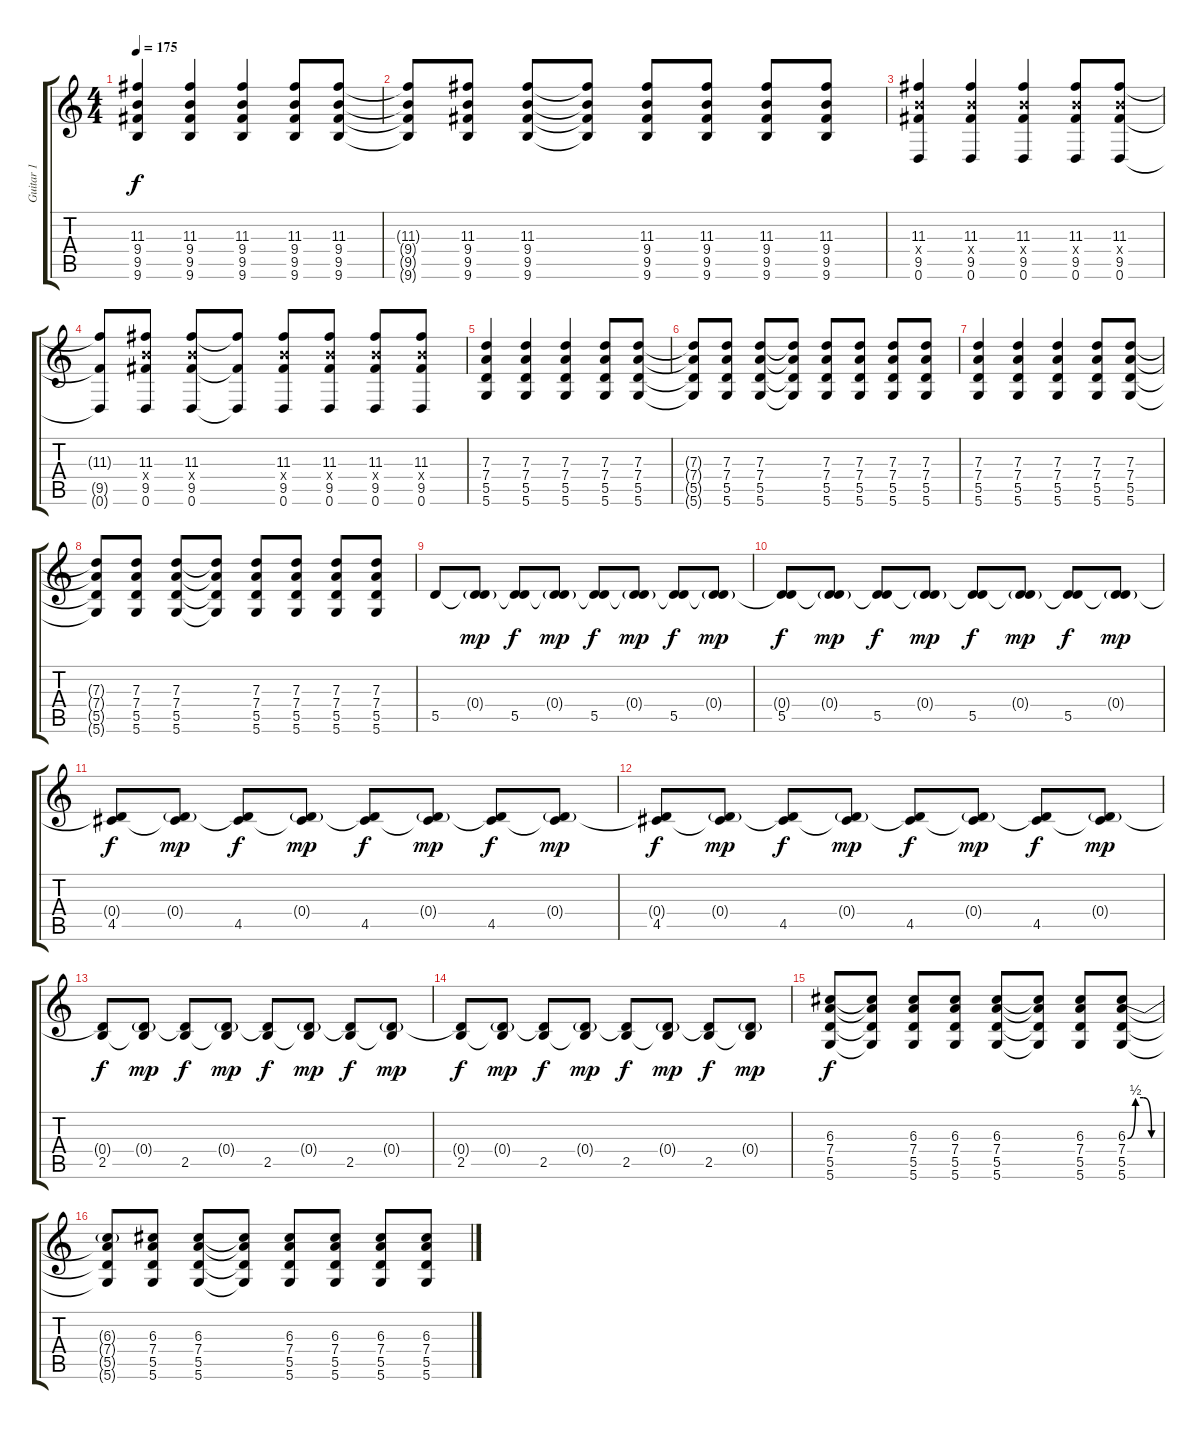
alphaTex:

\track ("Guitar 1" "Guitar 1") {instrument overdrivenguitar}
\staff {score tabs}
\tuning (E4 B3 G3 D3 A2 D2) {hide}
\ts (4 4)
\tempo 175
\clef g2
\ks c
(11.3 9.4 9.5 9.6).4{dy f} (11.3 9.4 9.5 9.6).4 (11.3 9.4 9.5 9.6).4 (11.3 9.4 9.5 9.6).8 (11.3 9.4 9.5 9.6).8 |
(11.3{t} 9.4{t} 9.5{t} 9.6{t}).8 (11.3 9.4 9.5 9.6).8 (11.3 9.4 9.5 9.6).8 (11.3{t} 9.4{t} 9.5{t} 9.6{t}).8 (11.3 9.4 9.5 9.6).8 (11.3 9.4 9.5 9.6).8 (11.3 9.4 9.5 9.6).8 (11.3 9.4 9.5 9.6).8 |
(11.3 9.4{x} 9.5 0.6).4 (11.3 9.4{x} 9.5 0.6).4 (11.3 9.4{x} 9.5 0.6).4 (11.3 9.4{x} 9.5 0.6).8 (11.3 9.4{x} 9.5 0.6).8 |
(11.3{t} 9.5{t} 0.6{t}).8 (11.3 9.4{x} 9.5 0.6).8 (11.3 9.4{x} 9.5 0.6).8 (11.3{t} 9.5{t} 0.6{t}).8 (11.3 9.4{x} 9.5 0.6).8 (11.3 9.4{x} 9.5 0.6).8 (11.3 9.4{x} 9.5 0.6).8 (11.3 9.4{x} 9.5 0.6).8 |
(7.3 7.4 5.5 5.6).4 (7.3 7.4 5.5 5.6).4 (7.3 7.4 5.5 5.6).4 (7.3 7.4 5.5 5.6).8 (7.3 7.4 5.5 5.6).8 |
(7.3{t} 7.4{t} 5.5{t} 5.6{t}).8 (7.3 7.4 5.5 5.6).8 (7.3 7.4 5.5 5.6).8 (7.3{t} 7.4{t} 5.5{t} 5.6{t}).8 (7.3 7.4 5.5 5.6).8 (7.3 7.4 5.5 5.6).8 (7.3 7.4 5.5 5.6).8 (7.3 7.4 5.5 5.6).8 |
(7.3 7.4 5.5 5.6).4 (7.3 7.4 5.5 5.6).4 (7.3 7.4 5.5 5.6).4 (7.3 7.4 5.5 5.6).8 (7.3 7.4 5.5 5.6).8 |
(7.3{t} 7.4{t} 5.5{t} 5.6{t}).8 (7.3 7.4 5.5 5.6).8 (7.3 7.4 5.5 5.6).8 (7.3{t} 7.4{t} 5.5{t} 5.6{t}).8 (7.3 7.4 5.5 5.6).8 (7.3 7.4 5.5 5.6).8 (7.3 7.4 5.5 5.6).8 (7.3 7.4 5.5 5.6).8 |
5.5.8{instrument electricguitarclean} (0.4{g} 5.5{t}).8{dy mp} (0.4{t} 5.5).8{dy f} (0.4{g} 5.5{t}).8{dy mp} (0.4{t} 5.5).8{dy f} (0.4{g} 5.5{t}).8{dy mp} (0.4{t} 5.5).8{dy f} (0.4{g} 5.5{t}).8{dy mp} |
(0.4{t} 5.5).8{dy f} (0.4{g} 5.5{t}).8{dy mp} (0.4{t} 5.5).8{dy f} (0.4{g} 5.5{t}).8{dy mp} (0.4{t} 5.5).8{dy f} (0.4{g} 5.5{t}).8{dy mp} (0.4{t} 5.5).8{dy f} (0.4{g} 5.5{t}).8{dy mp} |
(0.4{t} 4.5).8{dy f} (0.4{g} 4.5{t}).8{dy mp} (0.4{t} 4.5).8{dy f} (0.4{g} 4.5{t}).8{dy mp} (0.4{t} 4.5).8{dy f} (0.4{g} 4.5{t}).8{dy mp} (0.4{t} 4.5).8{dy f} (0.4{g} 4.5{t}).8{dy mp} |
(0.4{t} 4.5).8{dy f} (0.4{g} 4.5{t}).8{dy mp} (0.4{t} 4.5).8{dy f} (0.4{g} 4.5{t}).8{dy mp} (0.4{t} 4.5).8{dy f} (0.4{g} 4.5{t}).8{dy mp} (0.4{t} 4.5).8{dy f} (0.4{g} 4.5{t}).8{dy mp} |
(0.4{t} 2.5).8{dy f} (0.4{g} 2.5{t}).8{dy mp} (0.4{t} 2.5).8{dy f} (0.4{g} 2.5{t}).8{dy mp} (0.4{t} 2.5).8{dy f} (0.4{g} 2.5{t}).8{dy mp} (0.4{t} 2.5).8{dy f} (0.4{g} 2.5{t}).8{dy mp} |
(0.4{t} 2.5).8{dy f} (0.4{g} 2.5{t}).8{dy mp} (0.4{t} 2.5).8{dy f} (0.4{g} 2.5{t}).8{dy mp} (0.4{t} 2.5).8{dy f} (0.4{g} 2.5{t}).8{dy mp} (0.4{t} 2.5).8{dy f} (0.4{g} 2.5{t}).8{dy mp} |
(6.3 7.4 5.5 5.6).8{dy f} (6.3{t} 7.4{t} 5.5{t} 5.6{t}).8 (6.3 7.4 5.5 5.6).8 (6.3 7.4 5.5 5.6).8 (6.3 7.4 5.5 5.6).8 (6.3{t} 7.4{t} 5.5{t} 5.6{t}).8 (6.3 7.4 5.5 5.6).8 (6.3{be (custom 0 0 15 2 30 2 45 0 60 0)} 7.4 5.5 5.6).8 |
(6.3{t} 7.4{t} 5.5{t} 5.6{t}).8 (6.3 7.4 5.5 5.6).8 (6.3 7.4 5.5 5.6).8 (6.3{t} 7.4{t} 5.5{t} 5.6{t}).8 (6.3 7.4 5.5 5.6).8 (6.3 7.4 5.5 5.6).8 (6.3 7.4 5.5 5.6).8 (6.3 7.4 5.5 5.6).8
